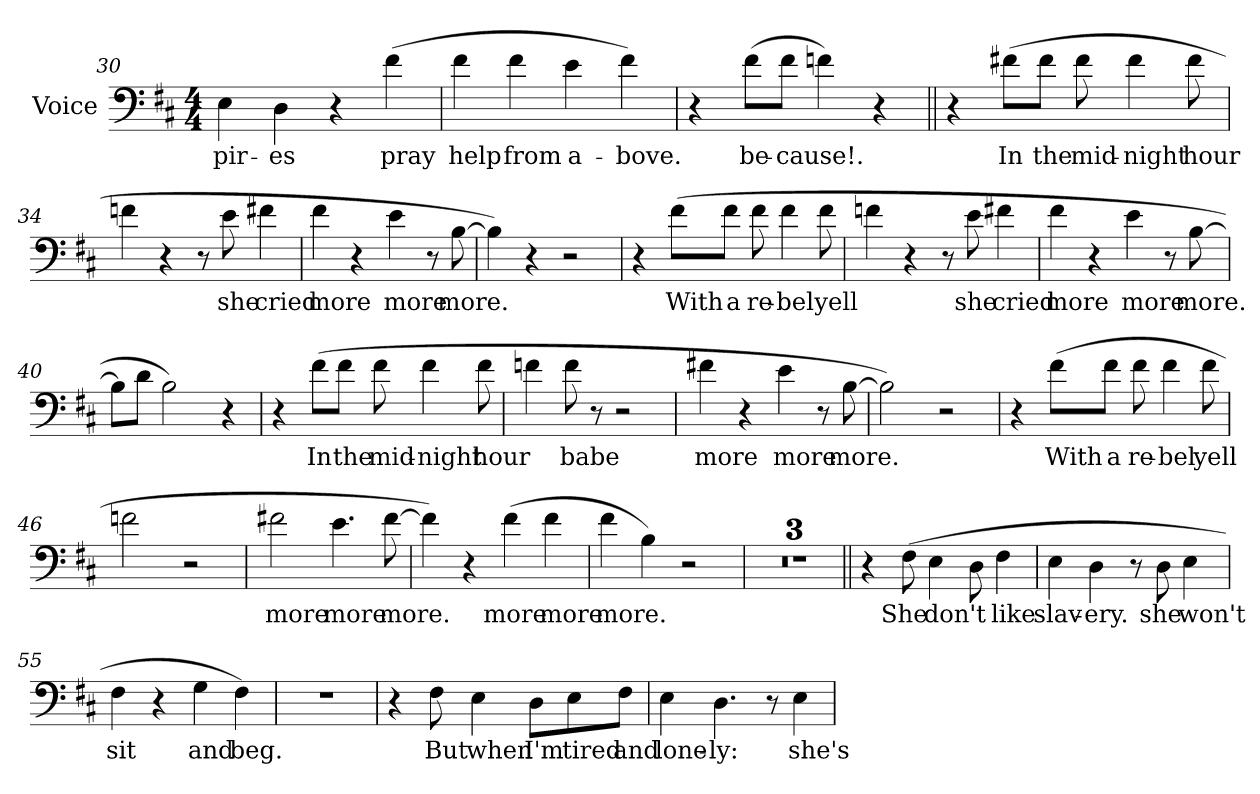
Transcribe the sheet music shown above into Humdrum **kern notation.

**kern	**text
*part1	*part1
*staff1	*staff1
*I"Voice	*
*I'Voice	*
*clefF4	*
*k[f#c#]	*
*b:	*
*M4/4	*
=30	=30
!	!LO:LY:b:color=#000000
4Ei\	-pir-
!	!LO:LY:b:color=#000000
4Di\	-es
4r	.
!	!LO:LY:b:color=#000000
(4f#i\	pray
=31	=31
!	!LO:LY:b:color=#000000
4f#i\	help
!	!LO:LY:b:color=#000000
4f#i\	from
!	!LO:LY:b:color=#000000
4ei\	a-
!	!LO:LY:b:color=#000000
4f#i\)	-bove.
=32	=32
4r	.
!	!LO:LY:b:color=#000000
(8f#i\L	be-
!	!LO:LY:b:color=#000000
8f#i\J	-cause!.
4fni\)	.
4r	.
!!LO:LB:g=z
=33||	=33||
4r	.
!	!LO:LY:b:color=#000000
(8f#Xi\L	In
!	!LO:LY:b:color=#000000
8f#i\J	the
!	!LO:LY:b:color=#000000
8f#i\	mid-
!	!LO:LY:b:color=#000000
4f#i\	-night
!	!LO:LY:b:color=#000000
8f#i\	hour
=34	=34
4fni\	.
4r	.
8r	.
!	!LO:LY:b:color=#000000
8ei\	she
!	!LO:LY:b:color=#000000
4f#Xi\	cried
=35	=35
!	!LO:LY:b:color=#000000
4f#i\	more
4r	.
!	!LO:LY:b:color=#000000
4ei\	more
8r	.
!	!LO:LY:b:color=#000000
[8Bi\	more.
=36	=36
4Bi\])	.
4r	.
2r	.
!!LO:LB:g=z
=37	=37
4r	.
!	!LO:LY:b:color=#000000
(8f#i\L	With
!	!LO:LY:b:color=#000000
8f#i\J	a
!	!LO:LY:b:color=#000000
8f#i\	re-
!	!LO:LY:b:color=#000000
4f#i\	-bel
!	!LO:LY:b:color=#000000
8f#i\	yell
=38	=38
4fni\	.
4r	.
8r	.
!	!LO:LY:b:color=#000000
8ei\	she
!	!LO:LY:b:color=#000000
4f#Xi\	cried
=39	=39
!	!LO:LY:b:color=#000000
4f#i\	more
4r	.
!	!LO:LY:b:color=#000000
4ei\	more
8r	.
!	!LO:LY:b:color=#000000
[8Bi\	more.
=40	=40
8Bi\L]	.
8di\J	.
2Bi\)	.
4r	.
!!LO:LB:g=z
=41	=41
4r	.
!	!LO:LY:b:color=#000000
(8f#i\L	In
!	!LO:LY:b:color=#000000
8f#i\J	the
!	!LO:LY:b:color=#000000
8f#i\	mid-
!	!LO:LY:b:color=#000000
4f#i\	-night
!	!LO:LY:b:color=#000000
8f#i\	hour
=42	=42
4fni\	.
!	!LO:LY:b:color=#000000
8fi\	babe
8r	.
2r	.
=43	=43
!	!LO:LY:b:color=#000000
4f#Xi\	more
4r	.
!	!LO:LY:b:color=#000000
4ei\	more
8r	.
!	!LO:LY:b:color=#000000
[8Bi\	more.
=44	=44
2Bi\])	.
2r	.
!!LO:LB:g=z
=45	=45
4r	.
!	!LO:LY:b:color=#000000
(8f#i\L	With
!	!LO:LY:b:color=#000000
8f#i\J	a
!	!LO:LY:b:color=#000000
8f#i\	re-
!	!LO:LY:b:color=#000000
4f#i\	-bel
!	!LO:LY:b:color=#000000
8f#i\	yell
=46	=46
2fni\	.
2r	.
=47	=47
!	!LO:LY:b:color=#000000
2f#Xi\	more
!	!LO:LY:b:color=#000000
4.ei\	more
!	!LO:LY:b:color=#000000
[8f#i\	more.
=48	=48
4f#i\])	.
4r	.
!	!LO:LY:b:color=#000000
(4f#i\	more
!	!LO:LY:b:color=#000000
4f#i\	more
=49	=49
!	!LO:LY:b:color=#000000
4f#i\	more.
4Bi\)	.
2r	.
!!LO:PB:g=z
=50	=50
1r	.
=51	=51
1r	.
=52	=52
1r	.
=53||	=53||
4r	.
!	!LO:LY:b:color=#000000
(8F#i\	She
!	!LO:LY:b:color=#000000
4Ei\	don't
8Di\	.
!	!LO:LY:b:color=#000000
4F#i\	like
=54	=54
!	!LO:LY:b:color=#000000
4Ei\	slav-
!	!LO:LY:b:color=#000000
4Di\	-ery.
8r	.
!	!LO:LY:b:color=#000000
8Di\	she
!	!LO:LY:b:color=#000000
4Ei\	won't
=55	=55
!	!LO:LY:b:color=#000000
4F#i\	sit
4r	.
!	!LO:LY:b:color=#000000
4Gi\	and
!	!LO:LY:b:color=#000000
4F#i\)	beg.
=56	=56
1r	.
!!LO:LB:g=z
=57	=57
4r	.
!	!LO:LY:b:color=#000000
8F#i\	But
!	!LO:LY:b:color=#000000
4Ei\	when
!	!LO:LY:b:color=#000000
8Di\L	I'm
!	!LO:LY:b:color=#000000
8Ei\	tired
!	!LO:LY:b:color=#000000
8F#i\J	and
=58	=58
!	!LO:LY:b:color=#000000
4Ei\	lone-
!	!LO:LY:b:color=#000000
4.Di\	-ly:
8r	.
!	!LO:LY:b:color=#000000
4Ei\	she's
=	=
*-	*-
